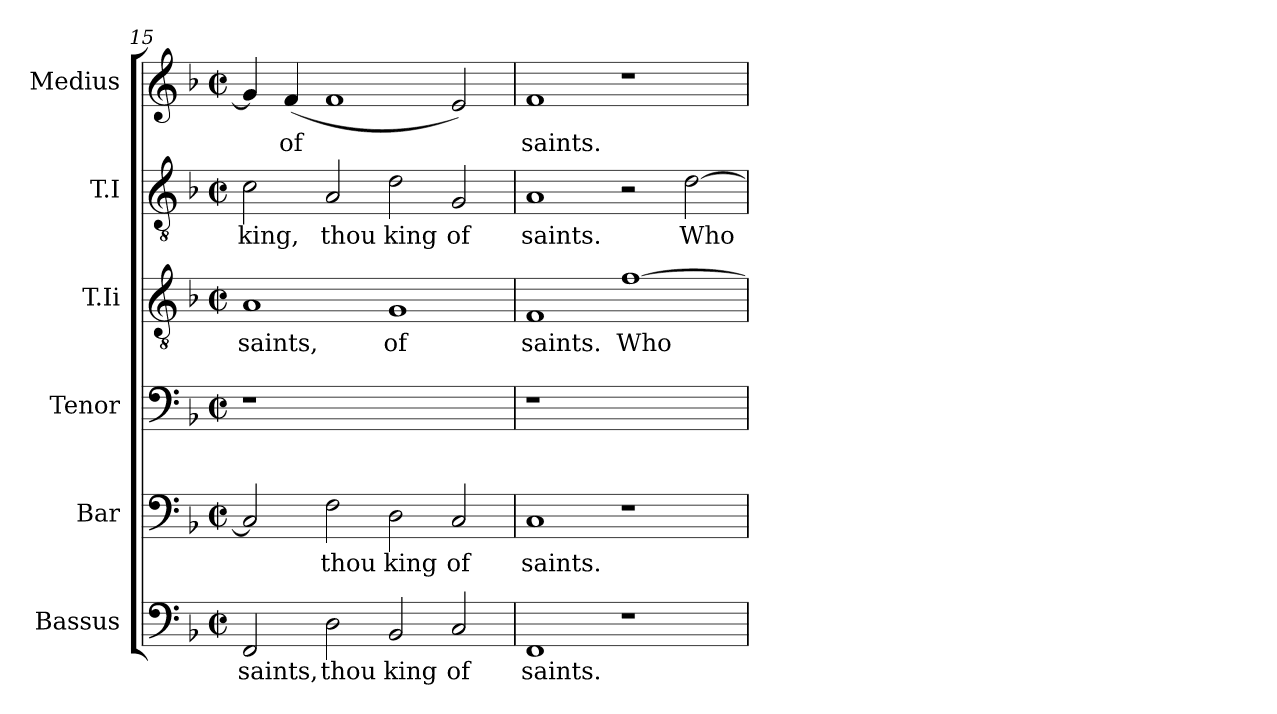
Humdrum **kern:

**kern	**text	**kern	**text	**kern	**kern	**text	**kern	**text	**kern	**text
*part6	*part6	*part5	*part5	*part4	*part3	*part3	*part2	*part2	*part1	*part1
*staff6	*staff6	*staff5	*staff5	*staff4	*staff3	*staff3	*staff2	*staff2	*staff1	*staff1
*I"Bassus	*	*I"Bar	*	*I"Tenor	*I"T.Ii	*	*I"T.I	*	*I"Medius	*
*I'B	*	*I'Bar	*	*	*I'T.Ii	*	*I'T.I	*	*I'M	*
*clefF4	*	*clefF4	*	*clefF4	*clefGv2	*	*clefGv2	*	*clefG2	*
*k[b-]	*	*k[b-]	*	*k[b-]	*k[b-]	*	*k[b-]	*	*k[b-]	*
*F:	*	*F:	*	*F:	*F:	*	*F:	*	*F:	*
*M2/2	*	*M2/2	*	*M2/2	*M2/2	*	*M2/2	*	*M2/2	*
*met(c|)	*	*met(c|)	*	*met(c|)	*met(c|)	*	*met(c|)	*	*met(c|)	*
=15	=15	=15	=15	=15	=15	=15	=15	=15	=15	=15
!	!LO:LY:b:cj	!	!LO:LY:b:cj	!	!	!LO:LY:b:cj	!	!LO:LY:b:rj	!	!LO:LY:b:cj
2FF/	saints,	2C/]	.	1r	1A	saints,	2c\	king,	4g/]	.
!	!	!	!	!	!	!	!	!	!	!LO:LY:b:cj
.	.	.	.	.	.	.	.	.	(<4f/	of
!	!LO:LY:b:cj	!	!LO:LY:b:cj	!	!	!	!	!LO:LY:b:rj	!	!LO:LY:b:cj
2D\	thou	2F\	thou	.	.	.	2A/	thou	1f	.
!	!LO:LY:b:cj	!	!LO:LY:b:cj	!	!	!LO:LY:b:cj	!	!LO:LY:b:rj	!	!
2BB-/	king	2D\	king	1ryy	1G	of	2d\	king	.	.
!	!LO:LY:b:cj	!	!LO:LY:b:cj	!	!	!	!	!LO:LY:b:rj	!	!LO:LY:b:cj
2C/	of	2C/	of	.	.	.	2G/	of	2e/)	.
!!LO:PB:g=z
=16	=16	=16	=16	=16	=16	=16	=16	=16	=16	=16
!	!LO:LY:b:cj	!	!LO:LY:b:cj	!	!	!LO:LY:b:cj	!	!LO:LY:b:rj	!	!LO:LY:b:cj
1FF	saints.	1C	saints.	1r	1F	saints.	1A	saints.	1f	saints.
!	!	!	!	!	!	!LO:LY:b:cj	!	!	!	!
1r	.	1r	.	1ryy	[>1f	Who	2r	.	1r	.
!	!	!	!	!	!	!	!	!LO:LY:b:rj	!	!
.	.	.	.	.	.	.	[>2d\	Who	.	.
=	=	=	=	=	=	=	=	=	=	=
*-	*-	*-	*-	*-	*-	*-	*-	*-	*-	*-
